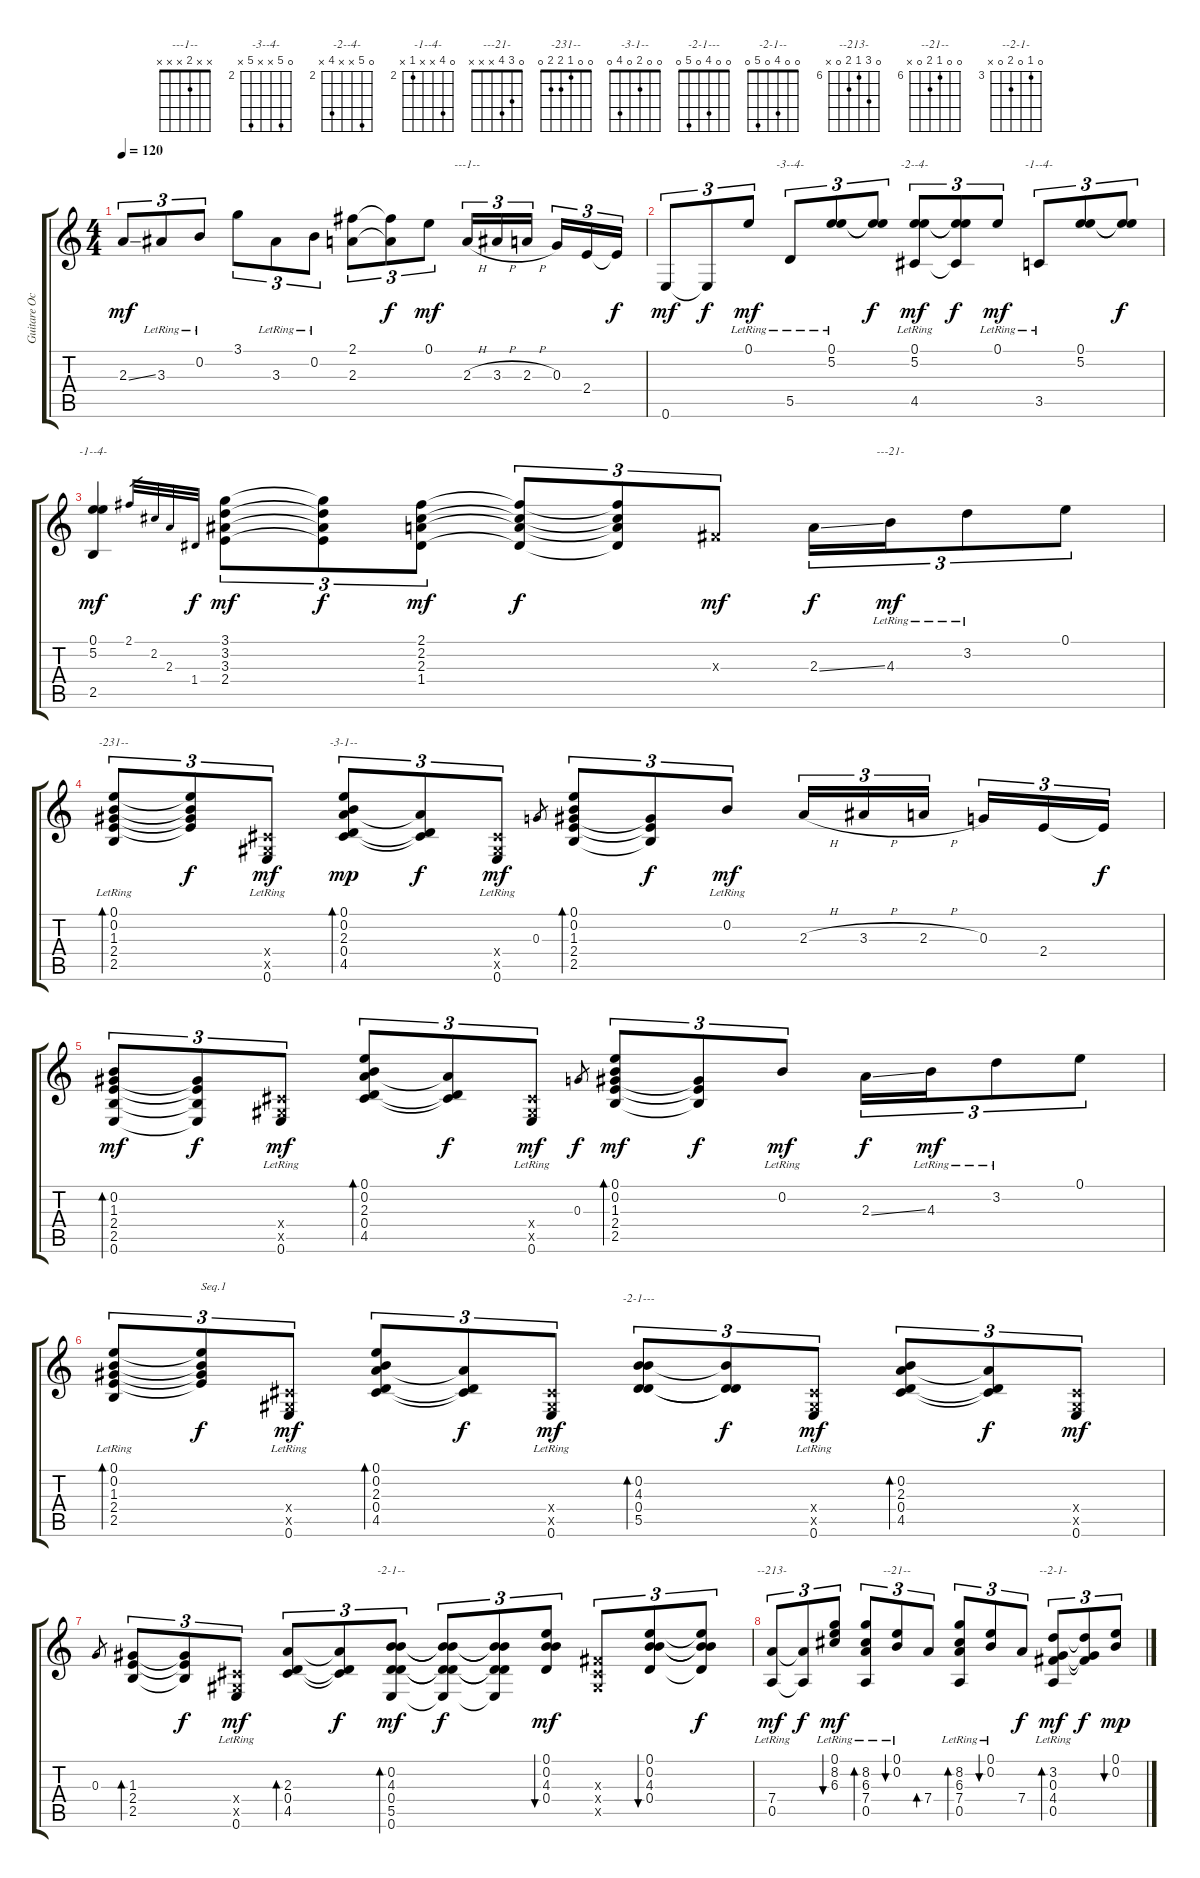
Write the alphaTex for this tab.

\track ("Guitare Octobre 2000" "Guitare Oc") {instrument acousticguitarnylon}
\staff {score tabs}
\tuning (E4 B3 G3 D3 A2 E2) {hide}
\chord ("---1--" x x 2 x x x)
\chord ("-3--4-" 0 6 x x 6 x) {firstfret 2}
\chord ("-2--4-" 0 6 x x 5 x) {firstfret 2}
\chord ("-1--4-" 0 5 x x 3 x) {firstfret 2}
\chord ("-1--4-" 0 5 x x 2 x) {firstfret 2}
\chord ("---21-" 0 3 4 x x x)
\chord ("-231--" 0 0 1 2 2 0)
\chord ("-3-1--" 0 0 2 0 4 0)
\chord ("-2-1---" 0 0 4 0 5 0)
\chord ("-2-1--" 0 0 4 0 5 0)
\chord ("--213-" 0 8 6 7 0 x) {firstfret 6}
\chord ("--21--" 0 0 6 7 0 x) {firstfret 6}
\chord ("--2-1-" 0 3 0 4 0 x) {firstfret 3}
\ts (4 4)
\tempo 120
\clef g2
\ks c
2.3{ss}.8{tu (3 2) dy mf} 3.3{lr}.8{tu (3 2)} 0.2{lr}.8{tu (3 2)} 3.1.8{tu (3 2)} 3.3{lr}.8{tu (3 2)} 0.2{lr}.8{tu (3 2)} (2.1 2.3).8{tu (3 2)} (2.1{t} 2.3{t}).8{tu (3 2) dy f} 0.1.8{tu (3 2) dy mf} 2.3{h}.16{tu (3 2) ch "---1--"} 3.3{h}.16{tu (3 2)} 2.3{h}.16{tu (3 2)} 0.3.16{tu (3 2)} 2.4.16{tu (3 2)} 2.4{t}.16{tu (3 2) dy f} |
0.6.8{tu (3 2) dy mf} 0.6{t}.8{tu (3 2) dy f} 0.1{lr}.8{tu (3 2) dy mf} 5.5{lr}.8{tu (3 2) ch "-3--4-"} (0.1{lr} 5.2).8{tu (3 2)} (0.1{t} 5.2{t}).8{tu (3 2) dy f} (0.1{lr} 5.2 4.5{lr}).8{tu (3 2) ch "-2--4-" dy mf} (0.1{t} 5.2{t} 4.5{t}).8{tu (3 2) dy f} 0.1{lr}.8{tu (3 2) dy mf} 3.5{lr}.8{tu (3 2) ch "-1--4-"} (0.1 5.2).8{tu (3 2)} (0.1{t} 5.2{t}).8{tu (3 2) dy f} |
(0.1 5.2 2.5).4{ch "-1--4-" dy mf} 2.1.32{gr} 2.2.32{gr} 2.3.32{gr} 1.4.32{gr dy f} (3.1 3.2 3.3 2.4).8{tu (3 2) dy mf} (3.1{t} 3.2{t} 3.3{t} 2.4{t}).8{tu (3 2) dy f} (2.1 2.2 2.3 1.4).8{tu (3 2) dy mf} (2.1{t} 2.2{t} 2.3{t} 1.4{t}).8{tu (3 2) dy f} (2.1{t} 2.2{t} 2.3{t} 1.4{t}).8{tu (3 2)} -1.3{x}.8{tu (3 2) dy mf} 2.3{ss}.16{tu (3 2) dy f} 4.3{lr}.16{tu (3 2) ch "---21-" dy mf} 3.2{lr}.8{tu (3 2)} 0.1.8{tu (3 2)} |
(0.1{lr} 0.2 1.3 2.4 2.5).8{tu (3 2) bd 60 ch "-231--"} (0.1{t} 0.2{t} 1.3{t} 2.4{t}).8{tu (3 2) dy f} (-1.4{x} -1.5{x} 0.6{lr}).8{tu (3 2) dy mf} (0.1 0.2 2.3 0.4 4.5).8{tu (3 2) bd 60 ch "-3-1--" dy mp} (2.3{t} 0.4{t} 4.5{t}).8{tu (3 2) dy f} (-1.4{x} -1.5{x} 0.6{lr}).8{tu (3 2) dy mf} 0.3.8{gr} (0.1 0.2 1.3 2.4 2.5).8{tu (3 2) bd 60} (1.3{t} 2.4{t} 2.5{t}).8{tu (3 2) dy f} 0.2{lr}.8{tu (3 2) dy mf} 2.3{h}.16{tu (3 2)} 3.3{h}.16{tu (3 2)} 2.3{h}.16{tu (3 2)} 0.3.16{tu (3 2)} 2.4.16{tu (3 2)} 2.4{t}.16{tu (3 2) dy f} |
(0.2 1.3 2.4 2.5 0.6).8{tu (3 2) bd 60 dy mf} (1.3{t} 2.4{t} 2.5{t} 0.6{t}).8{tu (3 2) dy f} (-1.4{x} -1.5{x} 0.6{lr}).8{tu (3 2) dy mf} (0.1 0.2 2.3 0.4 4.5).8{tu (3 2) bd 60} (2.3{t} 0.4{t} 4.5{t}).8{tu (3 2) dy f} (-1.4{x} -1.5{x} 0.6{lr}).8{tu (3 2) dy mf} 0.3.8{gr dy f} (0.1 0.2 1.3 2.4 2.5).8{tu (3 2) bd 60 dy mf} (1.3{t} 2.4{t} 2.5{t}).8{tu (3 2) dy f} 0.2{lr}.8{tu (3 2) dy mf} 2.3{ss}.16{tu (3 2) dy f} 4.3{lr}.16{tu (3 2) dy mf} 3.2{lr}.8{tu (3 2)} 0.1.8{tu (3 2)} |
(0.1{lr} 0.2 1.3 2.4 2.5).8{tu (3 2) bd 60} (0.1{t} 0.2{t} 1.3{t} 2.4{t}).8{tu (3 2) txt "Seq.1" dy f} (-1.4{x} -1.5{x} 0.6{lr}).8{tu (3 2) dy mf} (0.1 0.2 2.3 0.4 4.5).8{tu (3 2) bd 60} (2.3{t} 0.4{t} 4.5{t}).8{tu (3 2) dy f} (-1.4{x} -1.5{x} 0.6{lr}).8{tu (3 2) dy mf} (0.2 4.3 0.4 5.5).8{tu (3 2) bd 60 ch "-2-1---"} (4.3{t} 0.4{t} 5.5{t}).8{tu (3 2) dy f} (-1.4{x} -1.5{x} 0.6{lr}).8{tu (3 2) dy mf} (0.2 2.3 0.4 4.5).8{tu (3 2) bd 60} (2.3{t} 0.4{t} 4.5{t}).8{tu (3 2) dy f} (-1.4{x} -1.5{x} 0.6).8{tu (3 2) dy mf} |
0.3.8{gr} (1.3 2.4 2.5).8{tu (3 2) bd 60} (1.3{t} 2.4{t} 2.5{t}).8{tu (3 2) dy f} (-1.4{x} -1.5{x} 0.6{lr}).8{tu (3 2) dy mf} (2.3 0.4 4.5).8{tu (3 2) bd 60} (2.3{t} 0.4{t} 4.5{t}).8{tu (3 2) dy f} (0.2 4.3 0.4 5.5 0.6).8{tu (3 2) bd 60 ch "-2-1--" dy mf} (0.2{t} 4.3{t} 0.4{t} 5.5{t} 0.6{t}).8{tu (3 2) dy f} (0.2{t} 4.3{t} 0.4{t} 5.5{t} 0.6{t}).8{tu (3 2)} (0.1 0.2 4.3 0.4).8{tu (3 2) bu 60 dy mf} (-1.3{x} -1.4{x} -1.5{x}).8{tu (3 2)} (0.1 0.2 4.3 0.4).8{tu (3 2) bu 60} (0.1{t} 0.2{t} 4.3{t} 0.4{t}).8{tu (3 2) dy f} |
(7.4{lr} 0.5{lr}).8{tu (3 2) ch "--213-" dy mf} (7.4{t} 0.5{t}).8{tu (3 2) dy f} (0.1{lr} 8.2 6.3).8{tu (3 2) bu 60 dy mf} (8.2 6.3 7.4{lr} 0.5{lr}).8{tu (3 2) bd 60} (0.1{lr} 0.2{lr}).8{tu (3 2) bu 60 ch "--21--"} 7.4.8{tu (3 2) bd 60} (8.2 6.3{lr} 7.4{lr} 0.5{lr}).8{tu (3 2) bd 60} (0.1{lr} 0.2{lr}).8{tu (3 2) bu 60} 7.4.8{tu (3 2) dy f} (3.2 0.3 4.4 0.5{lr}).8{tu (3 2) bd 60 ch "--2-1-" dy mf} (3.2{t} 0.3{t} 4.4{t}).8{tu (3 2) dy f} (0.1 0.2).8{tu (3 2) bu 60 dy mp}
